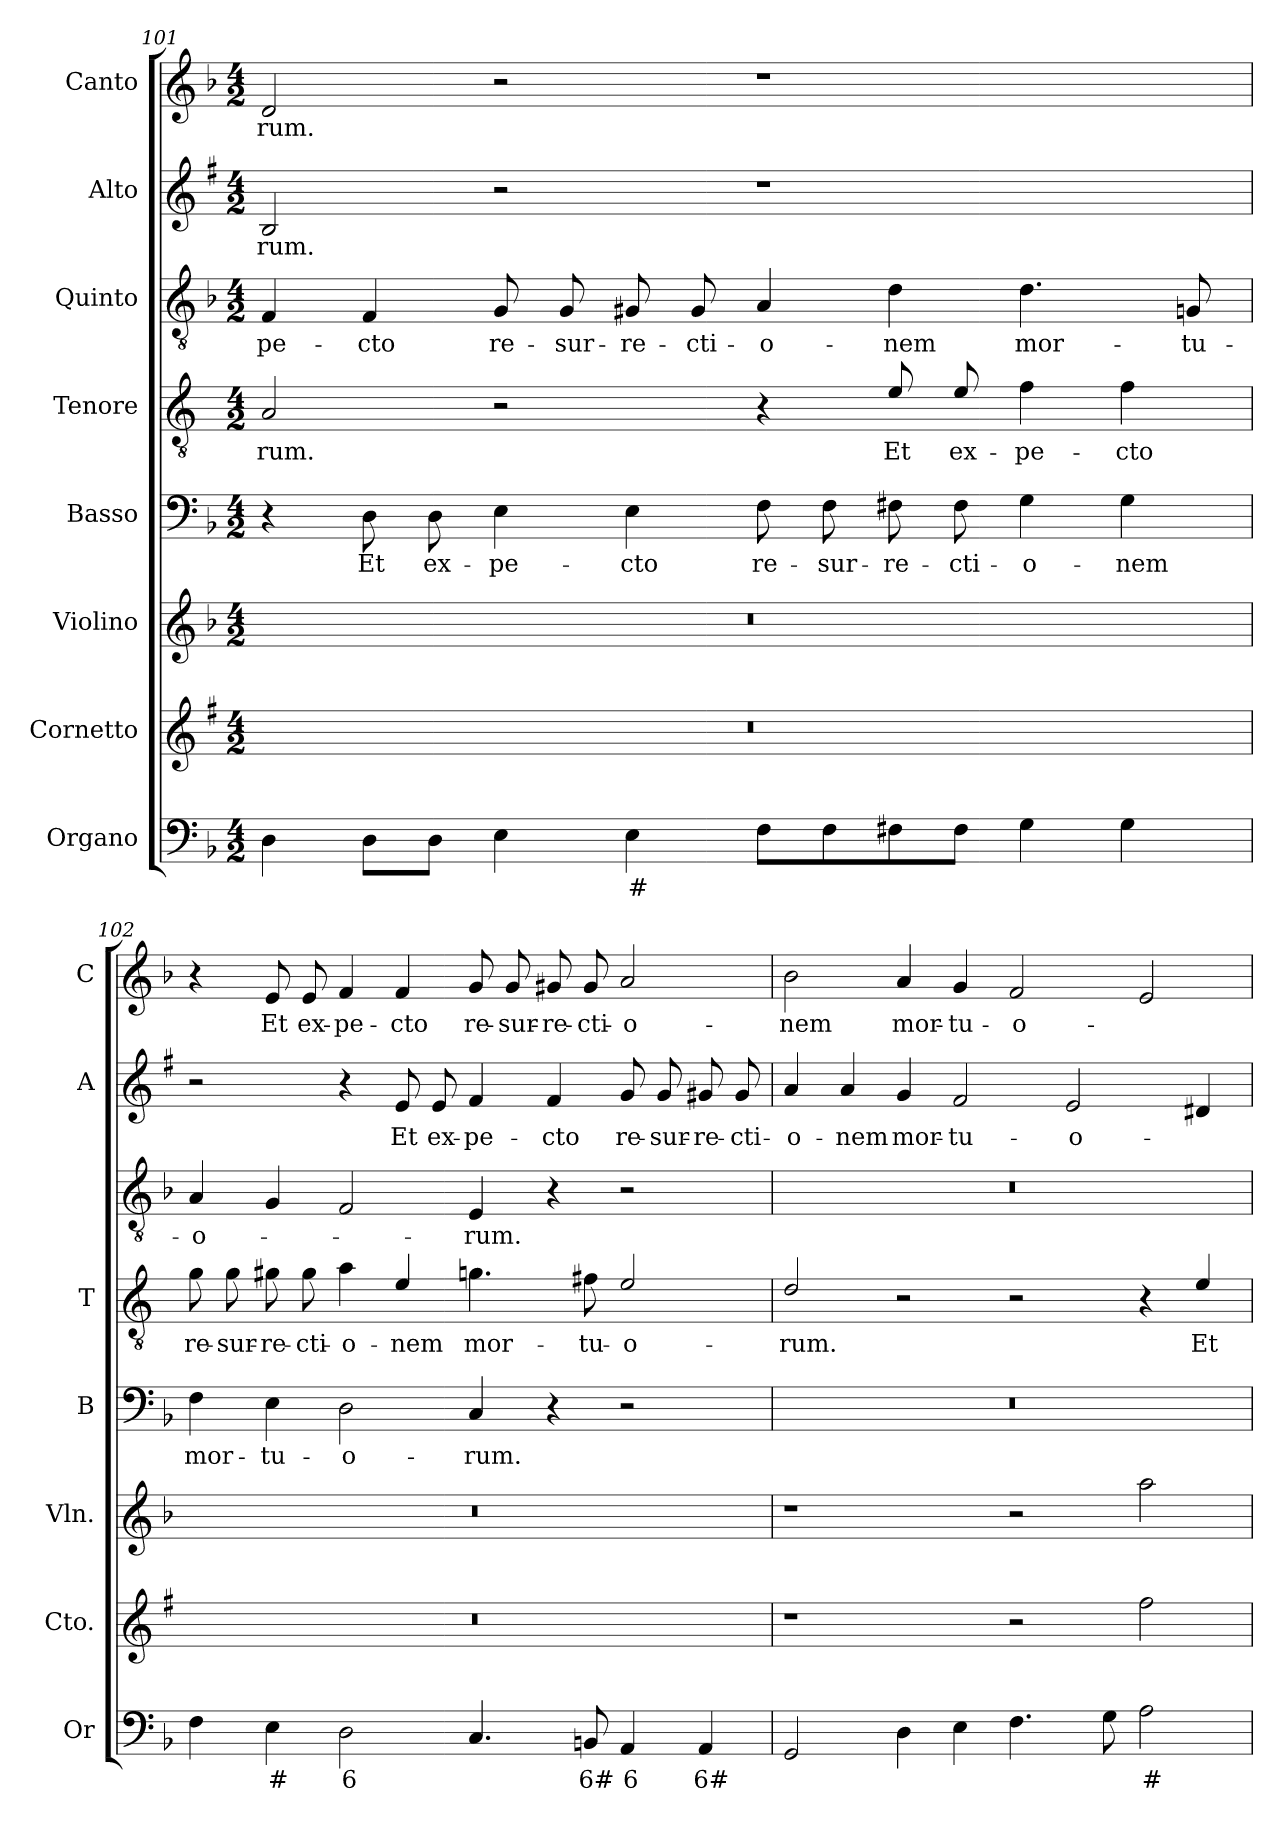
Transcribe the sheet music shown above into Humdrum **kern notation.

**kern	**text	**kern	**kern	**kern	**text	**kern	**text	**kern	**text	**kern	**text	**kern	**text
*part8	*part8	*part7	*part6	*part5	*part5	*part4	*part4	*part3	*part3	*part2	*part2	*part1	*part1
*staff8	*staff8	*staff7	*staff6	*staff5	*staff5	*staff4	*staff4	*staff3	*staff3	*staff2	*staff2	*staff1	*staff1
*I"Organo	*	*I"Cornetto	*I"Violino	*I"Basso	*	*I"Tenore	*	*I"Quinto	*	*I"Alto	*	*I"Canto	*
*I'Or	*	*I'Cto.	*I'Vln.	*I'B	*	*I'T	*	*	*	*I'A	*	*I'C	*
!!LO:LB:g=z
*clefF4	*	*clefG2	*clefG2	*clefF4	*	*clefGv2	*	*clefGv2	*	*clefG2	*	*clefG2	*
*	*	*ITrd1c2	*	*	*	*ITrd4c7	*	*	*	*ITrd1c2	*	*	*
*k[b-]	*	*k[b-]	*k[b-]	*k[b-]	*	*k[b-]	*	*k[b-]	*	*k[b-]	*	*k[b-]	*
*F:	*	*F:	*F:	*F:	*	*F:	*	*F:	*	*F:	*	*F:	*
*M4/2	*	*M4/2	*M4/2	*M4/2	*	*M4/2	*	*M4/2	*	*M4/2	*	*M4/2	*
=101	=101	=101	=101	=101	=101	=101	=101	=101	=101	=101	=101	=101	=101
!	!	!	!	!	!	!	!LO:LY:b	!	!LO:LY:b	!	!LO:LY:b	!	!LO:LY:b
4D\	.	0r	0r	4r	.	2D/	-rum.	4F/	-pe-	2A/	-rum.	2d/	-rum.
!	!	!	!	!	!LO:LY:b	!	!	!	!LO:LY:b	!	!	!	!
8D\L	.	.	.	8D\	Et	.	.	4F/	-cto	.	.	.	.
!	!	!	!	!	!LO:LY:b	!	!	!	!	!	!	!	!
8D\J	.	.	.	8D\	ex-	.	.	.	.	.	.	.	.
!	!	!	!	!	!LO:LY:b	!	!	!	!LO:LY:b	!	!	!	!
4E\	.	.	.	4E\	-pe-	2r	.	8G/	re-	2r	.	2r	.
!	!	!	!	!	!	!	!	!	!LO:LY:b	!	!	!	!
.	.	.	.	.	.	.	.	8G/	-sur-	.	.	.	.
!	!LO:LY:b	!	!	!	!LO:LY:b	!	!	!	!LO:LY:b	!	!	!	!
4E\	#	.	.	4E\	-cto	.	.	8G#X/	-re-	.	.	.	.
!	!	!	!	!	!	!	!	!	!LO:LY:b	!	!	!	!
.	.	.	.	.	.	.	.	8G#/	-cti-	.	.	.	.
!	!	!	!	!	!LO:LY:b	!	!	!	!LO:LY:b	!	!	!	!
8F\L	.	.	.	8F\	re-	4r	.	4A/	-o-	1r	.	1r	.
!	!	!	!	!	!LO:LY:b	!	!	!	!	!	!	!	!
8F\	.	.	.	8F\	-sur-	.	.	.	.	.	.	.	.
!	!	!	!	!	!LO:LY:b	!	!LO:LY:b	!	!LO:LY:b	!	!	!	!
8F#X\	.	.	.	8F#X\	-re-	8A/	Et	4d\	-nem	.	.	.	.
!	!	!	!	!	!LO:LY:b	!	!LO:LY:b	!	!	!	!	!	!
8F#\J	.	.	.	8F#\	-cti-	8A/	ex-	.	.	.	.	.	.
!	!	!	!	!	!LO:LY:b	!	!LO:LY:b	!	!LO:LY:b	!	!	!	!
4G\	.	.	.	4G\	-o-	4B-\	-pe-	4.d\	mor-	.	.	.	.
!	!	!	!	!	!LO:LY:b	!	!LO:LY:b	!	!	!	!	!	!
4G\	.	.	.	4G\	-nem	4B-\	-cto	.	.	.	.	.	.
!	!	!	!	!	!	!	!	!	!LO:LY:b	!	!	!	!
.	.	.	.	.	.	.	.	8Gn/	-tu-	.	.	.	.
=102	=102	=102	=102	=102	=102	=102	=102	=102	=102	=102	=102	=102	=102
!	!	!	!	!	!LO:LY:b	!	!LO:LY:b	!	!LO:LY:b	!	!	!	!
4F\	.	0r	0r	4F\	mor-	8c\	re-	4A/	-o-	2r	.	4r	.
!	!	!	!	!	!	!	!LO:LY:b	!	!	!	!	!	!
.	.	.	.	.	.	8c\	-sur-	.	.	.	.	.	.
!	!LO:LY:b	!	!	!	!LO:LY:b	!	!LO:LY:b	!	!	!	!	!	!LO:LY:b
4E\	#	.	.	4E\	-tu-	8c#X\	-re-	4G/	.	.	.	8e/	Et
!	!	!	!	!	!	!	!LO:LY:b	!	!	!	!	!	!LO:LY:b
.	.	.	.	.	.	8c#\	-cti-	.	.	.	.	8e/	ex-
!	!LO:LY:b	!	!	!	!LO:LY:b	!	!LO:LY:b	!	!	!	!	!	!LO:LY:b
2D\	6	.	.	2D\	-o-	4d\	-o-	2F/	.	4r	.	4f/	-pe-
!	!	!	!	!	!	!	!LO:LY:b	!	!	!	!LO:LY:b	!	!LO:LY:b
.	.	.	.	.	.	4A/	-nem	.	.	8d/	Et	4f/	-cto
!	!	!	!	!	!	!	!	!	!	!	!LO:LY:b	!	!
.	.	.	.	.	.	.	.	.	.	8d/	ex-	.	.
!	!	!	!	!	!LO:LY:b	!	!LO:LY:b	!	!LO:LY:b	!	!LO:LY:b	!	!LO:LY:b
4.C/	.	.	.	4C/	-rum.	4.cn\	mor-	4E/	-rum.	4e/	-pe-	8g/	re-
!	!	!	!	!	!	!	!	!	!	!	!	!	!LO:LY:b
.	.	.	.	.	.	.	.	.	.	.	.	8g/	-sur-
!	!	!	!	!	!	!	!	!	!	!	!LO:LY:b	!	!LO:LY:b
.	.	.	.	4r	.	.	.	4r	.	4e/	-cto	8g#X/	-re-
!	!LO:LY:b	!	!	!	!	!	!LO:LY:b	!	!	!	!	!	!LO:LY:b
8BBn/	6#	.	.	.	.	8Bn\	-tu-	.	.	.	.	8g#/	-cti-
!	!LO:LY:b	!	!	!	!	!	!LO:LY:b	!	!	!	!LO:LY:b	!	!LO:LY:b
4AA/	6	.	.	2r	.	2A/	-o-	2r	.	8f/	re-	2a/	-o-
!	!	!	!	!	!	!	!	!	!	!	!LO:LY:b	!	!
.	.	.	.	.	.	.	.	.	.	8f/	-sur-	.	.
!	!LO:LY:b	!	!	!	!	!	!	!	!	!	!LO:LY:b	!	!
4AA/	6#	.	.	.	.	.	.	.	.	8f#X/	-re-	.	.
!	!	!	!	!	!	!	!	!	!	!	!LO:LY:b	!	!
.	.	.	.	.	.	.	.	.	.	8f#/	-cti-	.	.
!!LO:PB:g=z
=103	=103	=103	=103	=103	=103	=103	=103	=103	=103	=103	=103	=103	=103
!	!	!	!	!	!	!	!LO:LY:b	!	!	!	!LO:LY:b	!	!LO:LY:b
2GG/	.	1r	1r	0r	.	2G/	-rum.	0r	.	4g/	-o-	2b-\	-nem
!	!	!	!	!	!	!	!	!	!	!	!LO:LY:b	!	!
.	.	.	.	.	.	.	.	.	.	4g/	-nem	.	.
!	!	!	!	!	!	!	!	!	!	!	!LO:LY:b	!	!LO:LY:b
4D\	.	.	.	.	.	2r	.	.	.	4f/	mor-	4a/	mor-
!	!	!	!	!	!	!	!	!	!	!	!LO:LY:b	!	!LO:LY:b
4E\	.	.	.	.	.	.	.	.	.	2e/	-tu-	4g/	-tu-
!	!	!	!	!	!	!	!	!	!	!	!	!	!LO:LY:b
4.F\	.	2r	2r	.	.	2r	.	.	.	.	.	2f/	-o-
!	!	!	!	!	!	!	!	!	!	!	!LO:LY:b	!	!
.	.	.	.	.	.	.	.	.	.	2d/	-o-	.	.
8G\	.	.	.	.	.	.	.	.	.	.	.	.	.
!	!LO:LY:b	!	!	!	!	!	!	!	!	!	!	!	!
2A\	#	2ee\	2aa\	.	.	4r	.	.	.	.	.	2e/	.
!	!	!	!	!	!	!	!LO:LY:b	!	!	!	!	!	!
.	.	.	.	.	.	4A/	Et	.	.	4c#X/	.	.	.
=	=	=	=	=	=	=	=	=	=	=	=	=	=
*-	*-	*-	*-	*-	*-	*-	*-	*-	*-	*-	*-	*-	*-
